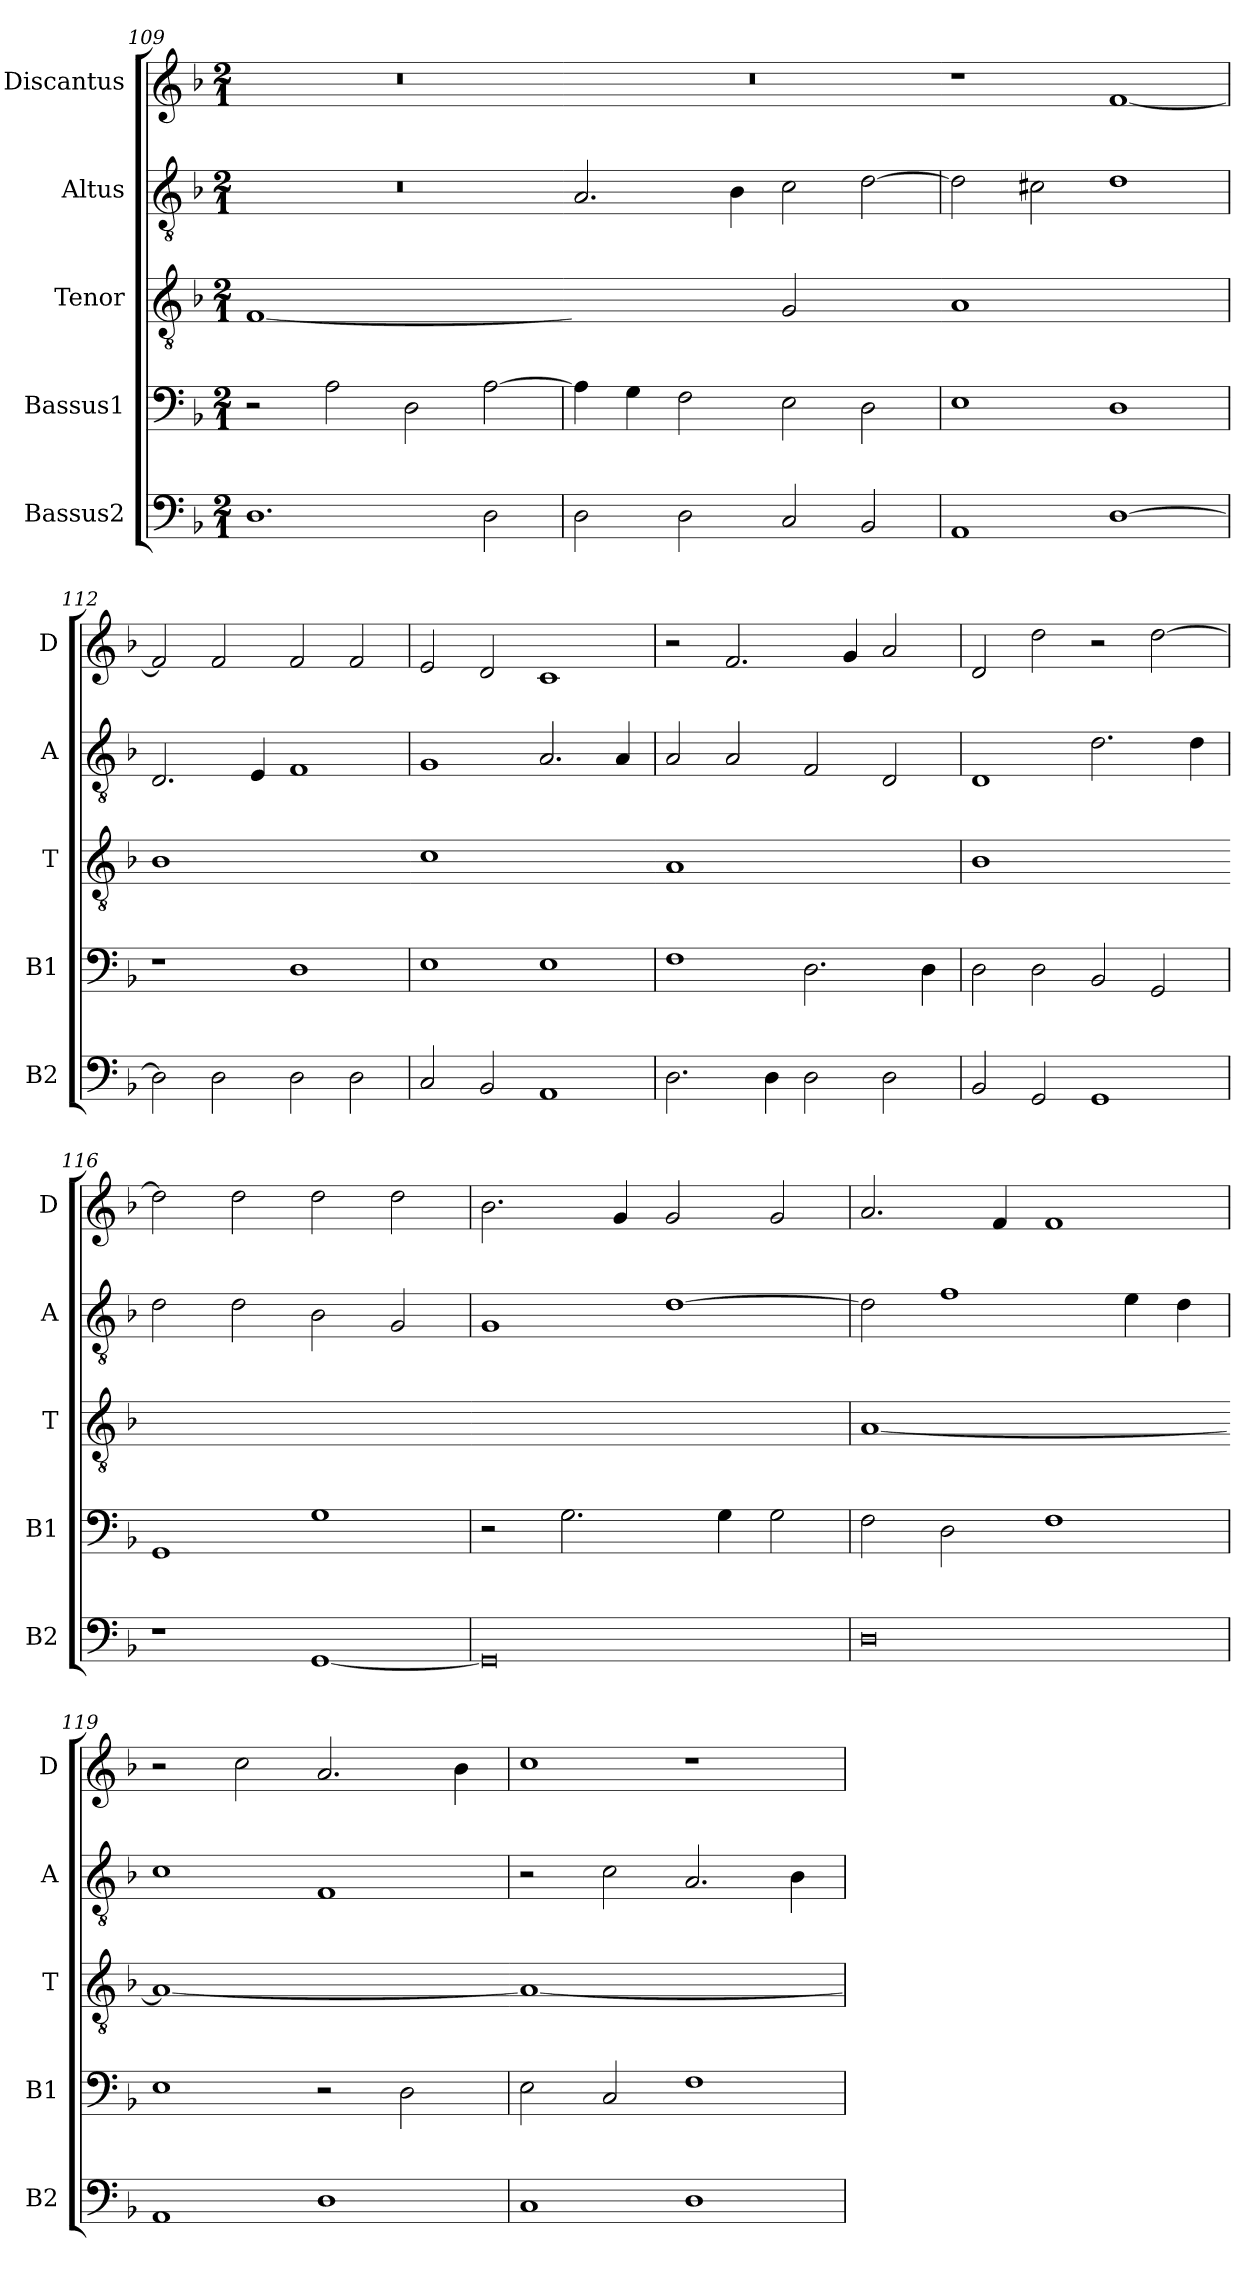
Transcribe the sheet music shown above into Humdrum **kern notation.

**kern	**kern	**kern	**kern	**kern
*part5	*part4	*part3	*part2	*part1
*staff5	*staff4	*staff3	*staff2	*staff1
*I"Bassus2	*I"Bassus1	*I"Tenor	*I"Altus	*I"Discantus
*I'B2	*I'B1	*I'T	*I'A	*I'D
*clefF4	*clefF4	*clefGv2	*clefGv2	*clefG2
*k[b-]	*k[b-]	*k[b-]	*k[b-]	*k[b-]
*M2/1	*M2/1	*M2/1	*M2/1	*M2/1
=109	=109	=109	=109	=109
!	!	!LO:N:vis=1	!	!
1.D	2r	[0F	0r	0r
.	2A\	.	.	.
.	2D\	.	.	.
2D\	[2A\	.	.	.
=110	=110	=110-	=110	=110
!	!	!LO:N:vis=2	!	!
2D\	4A\]	1Fyy]	2.A/	0r
.	4G\	.	.	.
2D\	2F\	.	.	.
.	.	.	4B-\	.
!	!	!LO:N:vis=2	!	!
2C/	2E\	1G	2c\	.
2BB-/	2D\	.	[2d\	.
=111	=111	=111-	=111	=111
!	!	!LO:N:vis=1	!	!
1AA	1E	0A	2d\]	1r
.	.	.	2c#X\	.
[1D	1D	.	1d	[1f
=112	=112	=112	=112	=112
!	!	!LO:N:vis=1	!	!
2D\]	1r	0B-	2.D/	2f/]
2D\	.	.	.	2f/
.	.	.	4E/	.
2D\	1D	.	1F	2f/
2D\	.	.	.	2f/
=113	=113	=113-	=113	=113
!	!	!LO:N:vis=1	!	!
2C/	1E	0c	1G	2e/
2BB-/	.	.	.	2d/
1AA	1E	.	2.A/	1c
.	.	.	4A/	.
=114	=114	=114-	=114	=114
!	!	!LO:N:vis=1	!	!
2.D\	1F	0A	2A/	2r
.	.	.	2A/	2.f/
4D\	.	.	.	.
2D\	2.D\	.	2F/	.
.	.	.	.	4g/
2D\	.	.	2D/	2a/
.	4D\	.	.	.
=115	=115	=115	=115	=115
!	!	!LO:N:vis=1	!	!
2BB-/	2D\	[y0B-	1D	2d/
2GG/	2D\	.	.	2dd\
1GG	2BB-/	.	2.d\	2r
.	2GG/	.	.	[2dd\
.	.	.	4d\	.
=116	=116	=116-	=116	=116
!	!	!LO:N:vis=1	!	!
1r	1GG	0B-yy_	2d\	2dd\]
.	.	.	2d\	2dd\
[1GG	1G	.	2B-\	2dd\
.	.	.	2G/	2dd\
=117	=117	=117-	=117	=117
!	!	!LO:N:vis=1	!	!
0GG]	2r	0B-yy]	1G	2.b-\
.	2.G\	.	.	.
.	.	.	.	4g/
.	.	.	[1d	2g/
.	4G\	.	.	.
.	2G\	.	.	2g/
=118	=118	=118	=118	=118
!	!	!LO:N:vis=1	!	!
0D	2F\	[0A	2d\]	2.a/
.	2D\	.	1f	.
.	.	.	.	4f/
.	1F	.	.	1f
.	.	.	4e\	.
.	.	.	4d\	.
=119	=119	=119-	=119	=119
!	!	!LO:N:vis=1	!	!
1AA	1E	0A_	1c	2r
.	.	.	.	2cc\
1D	2r	.	1F	2.a/
.	2D\	.	.	.
.	.	.	.	4b-\
=120	=120	=120-	=120	=120
!	!	!LO:N:vis=1	!	!
1C	2E\	0A_	2r	1cc
.	2C/	.	2c\	.
1D	1F	.	2.A/	1r
.	.	.	4B-\	.
=	=	=	=	=
*-	*-	*-	*-	*-
